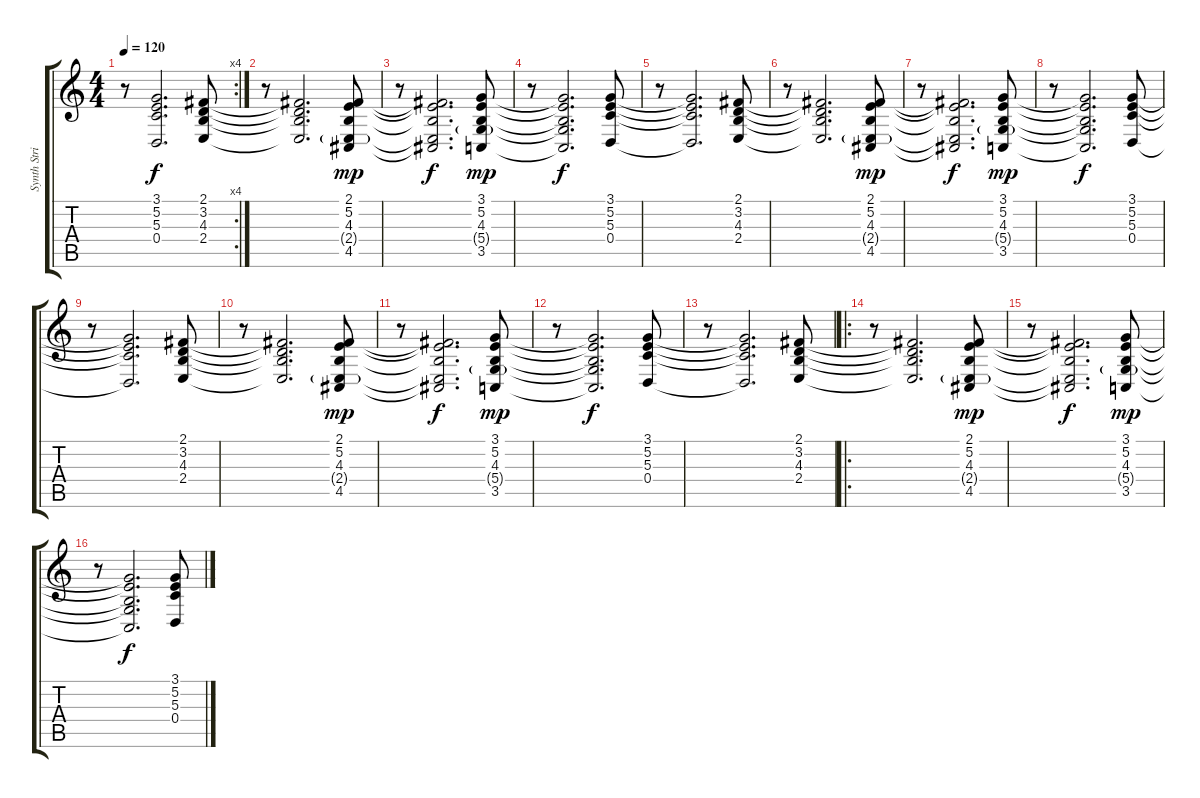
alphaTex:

\track ("Synth Strings " "Synth Stri") {instrument lead2sawtooth}
\staff {score tabs}
\tuning (E4 B3 G3 D3 A2 E2) {hide}
\rc 4
\ts (4 4)
\tempo 120
\clef g2
\ks c
r.8{dy f} (3.1{t} 5.2{t} 5.3{t} 0.4{t}).2{d} (2.1 3.2 4.3 2.4).8 |
r.8 (2.1{t} 3.2{t} 4.3{t} 2.4{t}).2{d} (2.1 5.2 4.3 2.4{g} 4.5).8{dy mp} |
r.8 (2.1{t} 5.2{t} 4.3{t} 2.4{t} 4.5{t}).2{d dy f} (3.1 5.2 4.3 5.4{g} 3.5).8{dy mp} |
r.8 (3.1{t} 5.2{t} 4.3{t} 5.4{t} 3.5{t}).2{d dy f} (3.1 5.2 5.3 0.4).8 |
r.8 (3.1{t} 5.2{t} 5.3{t} 0.4{t}).2{d} (2.1 3.2 4.3 2.4).8 |
r.8 (2.1{t} 3.2{t} 4.3{t} 2.4{t}).2{d} (2.1 5.2 4.3 2.4{g} 4.5).8{dy mp} |
r.8 (2.1{t} 5.2{t} 4.3{t} 2.4{t} 4.5{t}).2{d dy f} (3.1 5.2 4.3 5.4{g} 3.5).8{dy mp} |
r.8 (3.1{t} 5.2{t} 4.3{t} 5.4{t} 3.5{t}).2{d dy f} (3.1 5.2 5.3 0.4).8 |
r.8 (3.1{t} 5.2{t} 5.3{t} 0.4{t}).2{d} (2.1 3.2 4.3 2.4).8 |
r.8 (2.1{t} 3.2{t} 4.3{t} 2.4{t}).2{d} (2.1 5.2 4.3 2.4{g} 4.5).8{dy mp} |
r.8 (2.1{t} 5.2{t} 4.3{t} 2.4{t} 4.5{t}).2{d dy f} (3.1 5.2 4.3 5.4{g} 3.5).8{dy mp} |
r.8 (3.1{t} 5.2{t} 4.3{t} 5.4{t} 3.5{t}).2{d dy f} (3.1 5.2 5.3 0.4).8 |
r.8 (3.1{t} 5.2{t} 5.3{t} 0.4{t}).2{d} (2.1 3.2 4.3 2.4).8 |
\ro
r.8 (2.1{t} 3.2{t} 4.3{t} 2.4{t}).2{d} (2.1 5.2 4.3 2.4{g} 4.5).8{dy mp} |
r.8 (2.1{t} 5.2{t} 4.3{t} 2.4{t} 4.5{t}).2{d dy f} (3.1 5.2 4.3 5.4{g} 3.5).8{dy mp} |
r.8 (3.1{t} 5.2{t} 4.3{t} 5.4{t} 3.5{t}).2{d dy f} (3.1 5.2 5.3 0.4).8
